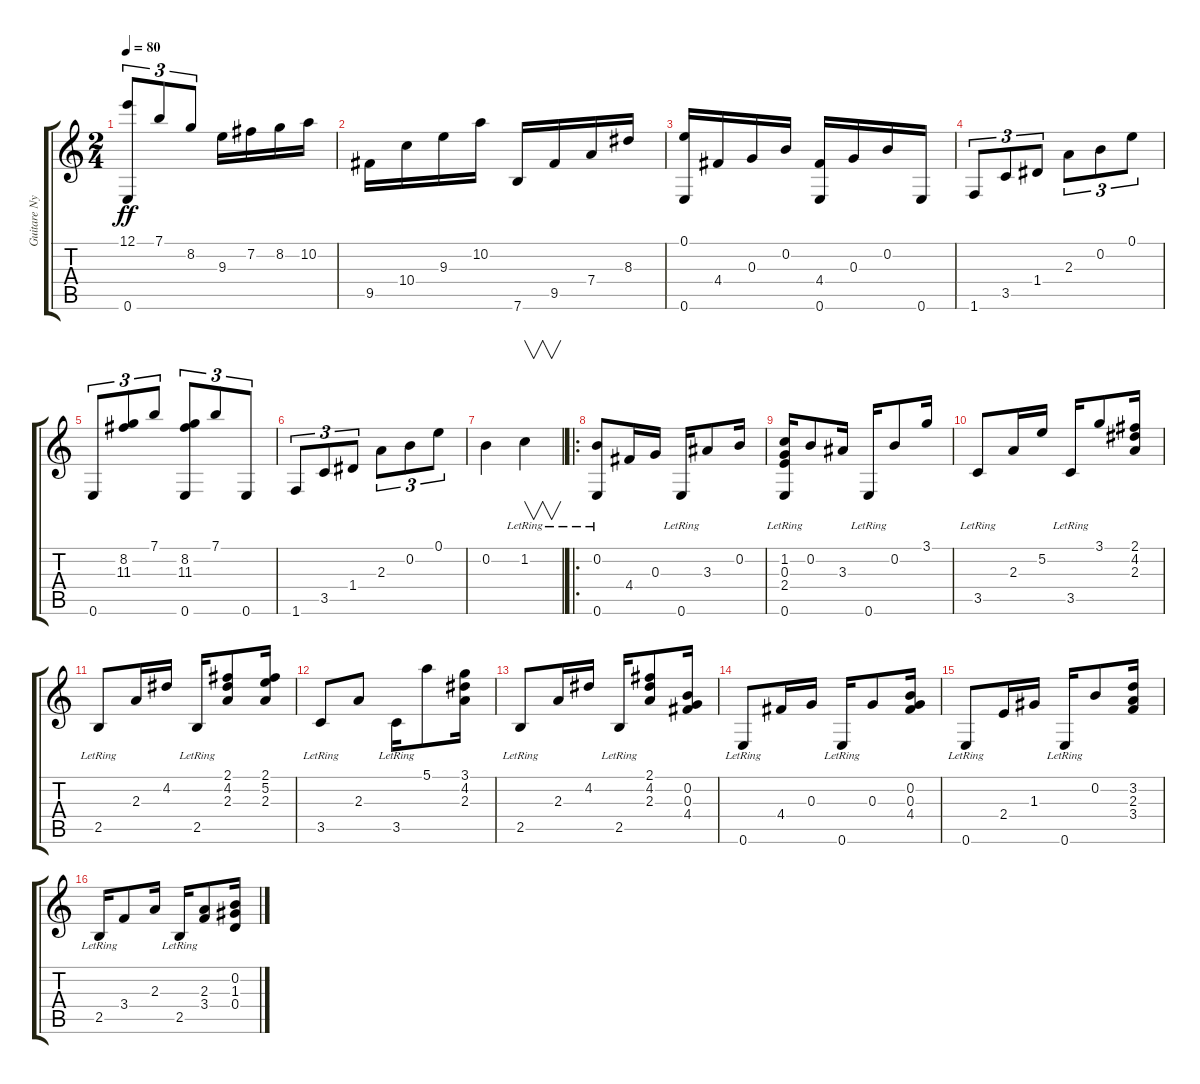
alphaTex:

\track ("Guitare Nylon" "Guitare Ny") {instrument acousticguitarnylon}
\staff {score tabs}
\tuning (E4 B3 G3 D3 A2 E2) {hide}
\ts (2 4)
\tempo 80
\clef g2
\ks c
(12.1 0.6).8{tu (3 2) dy ff instrument acousticguitarnylon} 7.1.8{tu (3 2)} 8.2.8{tu (3 2)} 9.3.16 7.2.16 8.2.16 10.2.16 |
9.5.16 10.4.16 9.3.16 10.2.16 7.6.16 9.5.16 7.4.16 8.3.16 |
(0.1 0.6).16 4.4.16 0.3.16 0.2.16 (4.4 0.6).16 0.3.16 0.2.16 0.6.16 |
1.6.8{tu (3 2)} 3.5.8{tu (3 2)} 1.4.8{tu (3 2)} 2.3.8{tu (3 2)} 0.2.8{tu (3 2)} 0.1.8{tu (3 2)} |
0.6.8{tu (3 2)} (8.2 11.3).8{tu (3 2)} 7.1.8{tu (3 2)} (8.2 11.3 0.6).8{tu (3 2)} 7.1.8{tu (3 2)} 0.6.8{tu (3 2)} |
1.6.8{tu (3 2)} 3.5.8{tu (3 2)} 1.4.8{tu (3 2)} 2.3.8{tu (3 2)} 0.2.8{tu (3 2)} 0.1.8{tu (3 2)} |
0.2.4 1.2{lr}.4{v} |
\ro
(0.2 0.6{lr}).8 4.4.16 0.3.16 0.6{lr}.16 3.3.8 0.2.16 |
(1.2 0.3 2.4 0.6{lr}).16 0.2.8 3.3.16 0.6{lr}.16 0.2.8 3.1.16 |
3.5{lr}.8 2.3.16 5.2.16 3.5{lr}.16 3.1.8 (2.1 4.2 2.3).16 |
2.5{lr}.8 2.3.16 4.2.16 2.5{lr}.16 (2.1 4.2 2.3).8 (2.1 5.2 2.3).16 |
3.5{lr}.8 2.3.8 3.5{lr}.16 5.1.8 (3.1 4.2 2.3).16 |
2.5{lr}.8 2.3.16 4.2.16 2.5{lr}.16 (2.1 4.2 2.3).8 (0.2 0.3 4.4).16 |
0.6{lr}.8 4.4.16 0.3.16 0.6{lr}.16 0.3.8 (0.2 0.3 4.4).16 |
0.6{lr}.8 2.4.16 1.3.16 0.6{lr}.16 0.2.8 (3.2 2.3 3.4).16 |
2.5{lr}.16 3.4.8 2.3.16 2.5{lr}.16 (2.3 3.4).8 (0.2 1.3 0.4).16
